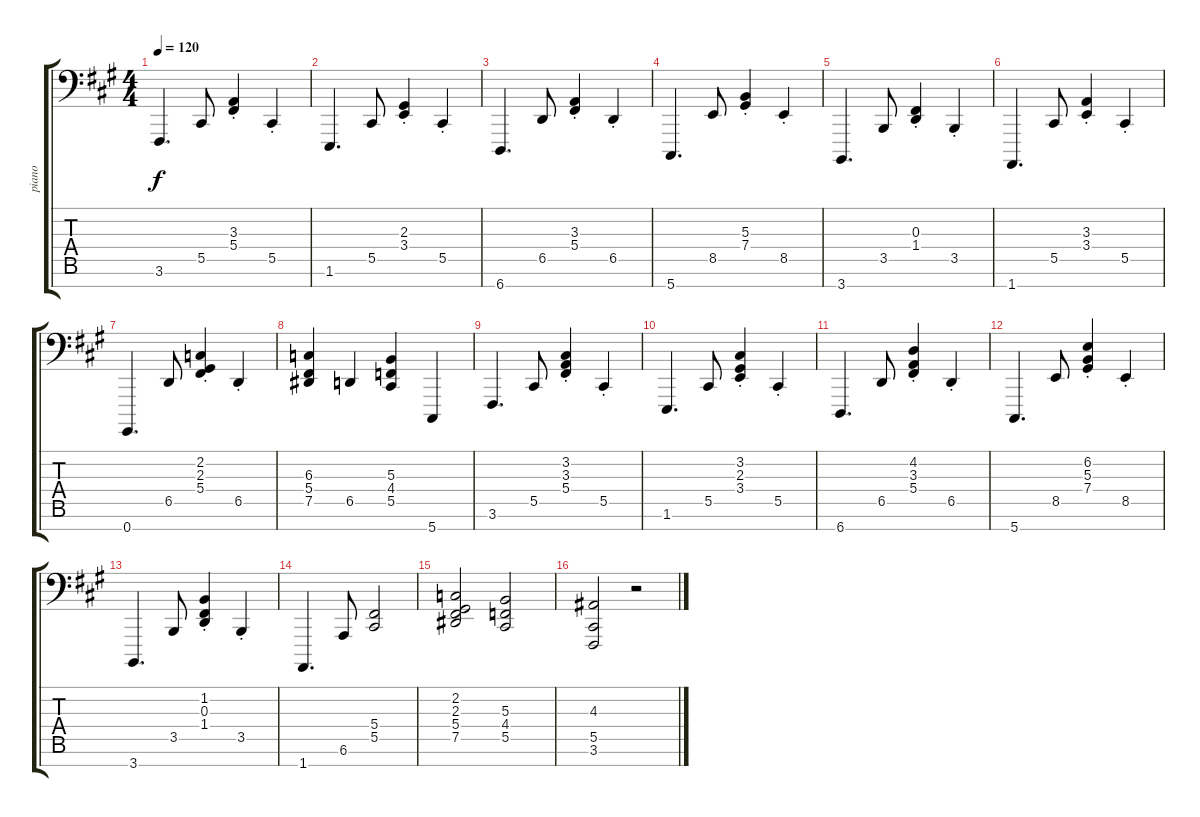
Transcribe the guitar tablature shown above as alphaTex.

\track ("piano" "piano") {instrument brightacousticpiano}
\staff {score tabs}
\tuning (Eb3 Bb2 Gb2 Db2 Ab1 Eb1 Ab0) {hide}
\ts (4 4)
\tempo 120
\clef f4
\ks f#minor
3.6.4{d dy f volume 10 instrument electricgrandpiano} 5.5.8 (3.3{st} 5.4{st}).4 5.5{st}.4 |
1.6.4{d} 5.5.8 (2.3{st} 3.4{st}).4 5.5{st}.4 |
6.7.4{d} 6.5.8 (3.3{st} 5.4{st}).4 6.5{st}.4 |
5.7.4{d} 8.5.8 (5.3{st} 7.4{st}).4 8.5{st}.4 |
3.7.4{d} 3.5.8 (0.3{st} 1.4{st}).4 3.5{st}.4 |
1.7.4{d} 5.5.8 (3.3{st} 3.4{st}).4 5.5{st}.4 |
0.7.4{d} 6.5.8 (2.2 2.3{st} 5.4{st}).4 6.5{st}.4 |
(6.3 5.4 7.5).4 6.5.4 (5.3 4.4 5.5).4 5.7.4 |
3.6.4{d} 5.5.8 (3.2{st} 3.3{st} 5.4{st}).4 5.5{st}.4 |
1.6.4{d} 5.5.8 (3.2{st} 2.3{st} 3.4{st}).4 5.5{st}.4 |
6.7.4{d} 6.5.8 (4.2 3.3{st} 5.4{st}).4 6.5{st}.4 |
5.7.4{d} 8.5.8 (6.2 5.3{st} 7.4{st}).4 8.5{st}.4 |
3.7.4{d} 3.5.8 (1.2 0.3{st} 1.4{st}).4 3.5{st}.4 |
1.7.4{d} 6.6.8 (5.4 5.5).2 |
(2.2 2.3 5.4 7.5).2 (5.3 4.4 5.5).2 |
(4.3 5.5 3.6).2 r.2
